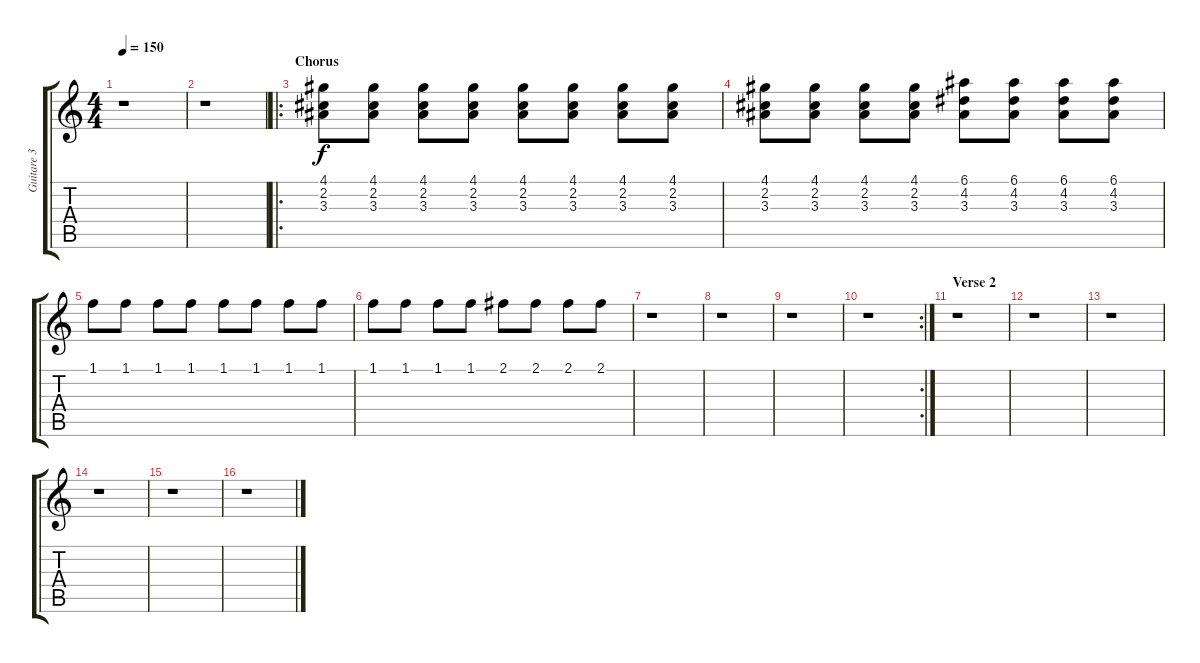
\track ("Guitare 3" "Guitare 3") {instrument distortionguitar}
\staff {score tabs}
\tuning (E4 B3 G3 D3 A2 E2) {hide}
\ts (4 4)
\tempo 150
\clef g2
\ks c
r.1{dy f} |
r.1 |
\ro
\section ("" "Chorus")
(4.1 2.2 3.3).8 (4.1 2.2 3.3).8 (4.1 2.2 3.3).8 (4.1 2.2 3.3).8 (4.1 2.2 3.3).8 (4.1 2.2 3.3).8 (4.1 2.2 3.3).8 (4.1 2.2 3.3).8 |
(4.1 2.2 3.3).8 (4.1 2.2 3.3).8 (4.1 2.2 3.3).8 (4.1 2.2 3.3).8 (6.1 4.2 3.3).8 (6.1 4.2 3.3).8 (6.1 4.2 3.3).8 (6.1 4.2 3.3).8 |
1.1.8 1.1.8 1.1.8 1.1.8 1.1.8 1.1.8 1.1.8 1.1.8 |
1.1.8 1.1.8 1.1.8 1.1.8 2.1.8 2.1.8 2.1.8 2.1.8 |
r.1 |
r.1 |
r.1 |
\rc 2
r.1 |
\section ("" "Verse 2")
r.1 |
r.1 |
r.1 |
r.1 |
r.1 |
r.1
